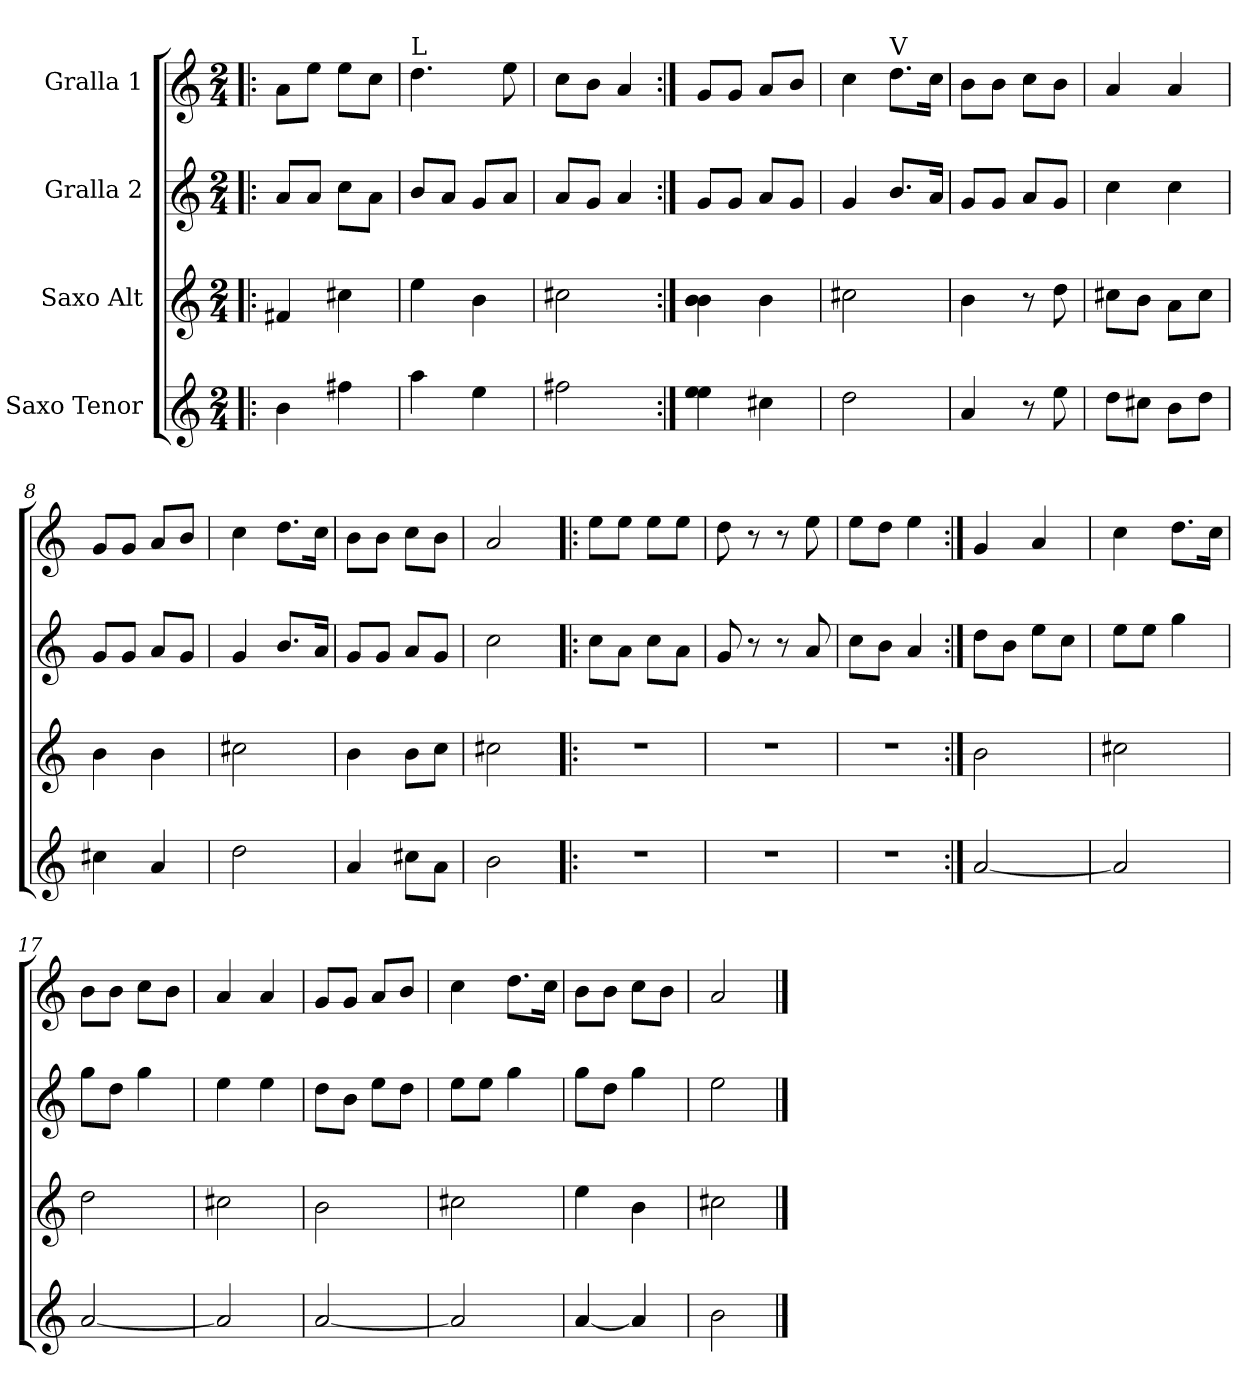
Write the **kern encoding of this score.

**kern	**kern	**kern	**kern
*part4	*part3	*part2	*part1
*staff4	*staff3	*staff2	*staff1
*I"Saxo Tenor	*I"Saxo Alt	*I"Gralla 2	*I"Gralla 1
*clefG2	*clefG2	*clefG2	*clefG2
*k[]	*k[]	*k[]	*k[]
*M2/4	*M2/4	*M2/4	*M2/4
=1!|:	=1!|:	=1!|:	=1!|:
4b	4f#	8a/L	8a\L
.	.	8a/J	8ee\J
4ff#	4cc#	8cc\L	8ee\L
.	.	8a\J	8cc\J
=2	=2	=2	=2
!	!	!	!LO:TX:t=L
4aa	4ee	8b/L	4.dd
.	.	8a/J	.
4ee	4b	8g/L	.
.	.	8a/J	8ee
=3	=3	=3	=3
2ff#	2cc#	8a/L	8cc\L
.	.	8g/J	8b\J
.	.	4a	4a
=4:|!	=4:|!	=4:|!	=4:|!
4ee 4ee	4b 4b	8g/L	8g/L
.	.	8g/J	8g/J
4cc#	4b	8a/L	8a/L
.	.	8g/J	8b/J
=5	=5	=5	=5
2dd	2cc#	4g	4cc
!	!	!	!LO:TX:t=V
.	.	8.b/L	8.dd\L
.	.	16a/Jk	16cc\Jk
=6	=6	=6	=6
4a	4b	8g/L	8b\L
.	.	8g/J	8b\J
8r	8r	8a/L	8cc\L
8ee	8dd	8g/J	8b\J
=7	=7	=7	=7
8dd\L	8cc#\L	4cc	4a
8cc#\J	8b\J	.	.
8b\L	8a\L	4cc	4a
8dd\J	8cc#\J	.	.
=8	=8	=8	=8
4cc#	4b	8g/L	8g/L
.	.	8g/J	8g/J
4a	4b	8a/L	8a/L
.	.	8g/J	8b/J
=9	=9	=9	=9
2dd	2cc#	4g	4cc
.	.	8.b/L	8.dd\L
.	.	16a/Jk	16cc\Jk
=10	=10	=10	=10
4a	4b	8g/L	8b\L
.	.	8g/J	8b\J
8cc#\L	8b\L	8a/L	8cc\L
8a\J	8cc\J	8g/J	8b\J
=11	=11	=11	=11
2b	2cc#	2cc	2a
=12!|:	=12!|:	=12!|:	=12!|:
2r	2r	8cc\L	8ee\L
.	.	8a\J	8ee\J
.	.	8cc\L	8ee\L
.	.	8a\J	8ee\J
=13	=13	=13	=13
2r	2r	8g	8dd
.	.	8r	8r
.	.	8r	8r
.	.	8a	8ee
=14	=14	=14	=14
2r	2r	8cc\L	8ee\L
.	.	8b\J	8dd\J
.	.	4a	4ee
=15:|!	=15:|!	=15:|!	=15:|!
[2a	2b	8dd\L	4g
.	.	8b\J	.
.	.	8ee\L	4a
.	.	8cc\J	.
=16	=16	=16	=16
2a]	2cc#	8ee\L	4cc
.	.	8ee\J	.
.	.	4gg	8.dd\L
.	.	.	16cc\Jk
=17	=17	=17	=17
[2a	2dd	8gg\L	8b\L
.	.	8dd\J	8b\J
.	.	4gg	8cc\L
.	.	.	8b\J
=18	=18	=18	=18
2a]	2cc#	4ee	4a
.	.	4ee	4a
=19	=19	=19	=19
[2a	2b	8dd\L	8g/L
.	.	8b\J	8g/J
.	.	8ee\L	8a/L
.	.	8dd\J	8b/J
=20	=20	=20	=20
2a]	2cc#	8ee\L	4cc
.	.	8ee\J	.
.	.	4gg	8.dd\L
.	.	.	16cc\Jk
=21	=21	=21	=21
[4a	4ee	8gg\L	8b\L
.	.	8dd\J	8b\J
4a]	4b	4gg	8cc\L
.	.	.	8b\J
=22	=22	=22	=22
2b	2cc#	2ee	2a
==	==	==	==
*-	*-	*-	*-
